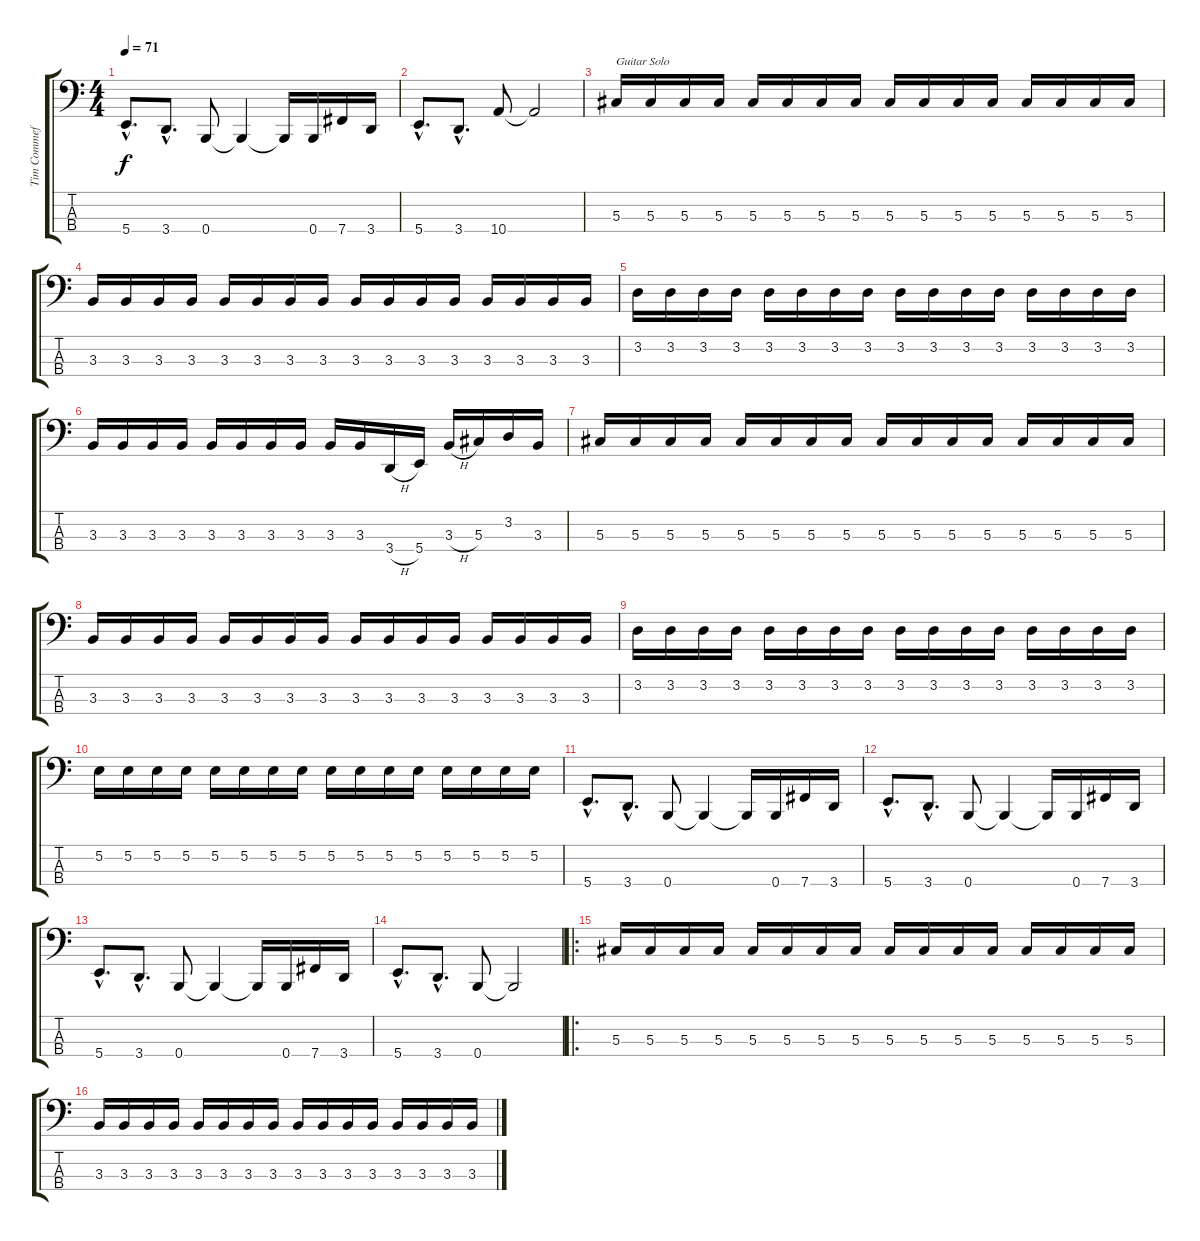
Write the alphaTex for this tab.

\track ("Tim Commeford" "Tim Commef") {instrument electricbassfinger}
\staff {score tabs}
\tuning (E2 B1 Ab1 B0) {hide}
\ts (4 4)
\tempo 71
\clef f4
\ks c
5.4{hac}.8{d dy f} 3.4{hac}.8{d} 0.4.8 0.4{t}.4 0.4{t}.16 0.4.16 7.4.16 3.4.16 |
5.4{hac}.8{d} 3.4{hac}.8{d} 10.4.8 10.4{t}.2 |
5.3.16{txt "Guitar Solo"} 5.3.16 5.3.16 5.3.16 5.3.16 5.3.16 5.3.16 5.3.16 5.3.16 5.3.16 5.3.16 5.3.16 5.3.16 5.3.16 5.3.16 5.3.16 |
3.3.16 3.3.16 3.3.16 3.3.16 3.3.16 3.3.16 3.3.16 3.3.16 3.3.16 3.3.16 3.3.16 3.3.16 3.3.16 3.3.16 3.3.16 3.3.16 |
3.2.16 3.2.16 3.2.16 3.2.16 3.2.16 3.2.16 3.2.16 3.2.16 3.2.16 3.2.16 3.2.16 3.2.16 3.2.16 3.2.16 3.2.16 3.2.16 |
3.3.16 3.3.16 3.3.16 3.3.16 3.3.16 3.3.16 3.3.16 3.3.16 3.3.16 3.3.16 3.4{h}.16 5.4.16 3.3{h}.16 5.3.16 3.2.16 3.3.16 |
5.3.16 5.3.16 5.3.16 5.3.16 5.3.16 5.3.16 5.3.16 5.3.16 5.3.16 5.3.16 5.3.16 5.3.16 5.3.16 5.3.16 5.3.16 5.3.16 |
3.3.16 3.3.16 3.3.16 3.3.16 3.3.16 3.3.16 3.3.16 3.3.16 3.3.16 3.3.16 3.3.16 3.3.16 3.3.16 3.3.16 3.3.16 3.3.16 |
3.2.16 3.2.16 3.2.16 3.2.16 3.2.16 3.2.16 3.2.16 3.2.16 3.2.16 3.2.16 3.2.16 3.2.16 3.2.16 3.2.16 3.2.16 3.2.16 |
5.2.16 5.2.16 5.2.16 5.2.16 5.2.16 5.2.16 5.2.16 5.2.16 5.2.16 5.2.16 5.2.16 5.2.16 5.2.16 5.2.16 5.2.16 5.2.16 |
5.4{hac}.8{d} 3.4{hac}.8{d} 0.4.8 0.4{t}.4 0.4{t}.16 0.4.16 7.4.16 3.4.16 |
5.4{hac}.8{d} 3.4{hac}.8{d} 0.4.8 0.4{t}.4 0.4{t}.16 0.4.16 7.4.16 3.4.16 |
5.4{hac}.8{d} 3.4{hac}.8{d} 0.4.8 0.4{t}.4 0.4{t}.16 0.4.16 7.4.16 3.4.16 |
5.4{hac}.8{d} 3.4{hac}.8{d} 0.4.8 0.4{t}.2 |
\ro
5.3.16 5.3.16 5.3.16 5.3.16 5.3.16 5.3.16 5.3.16 5.3.16 5.3.16 5.3.16 5.3.16 5.3.16 5.3.16 5.3.16 5.3.16 5.3.16 |
3.3.16 3.3.16 3.3.16 3.3.16 3.3.16 3.3.16 3.3.16 3.3.16 3.3.16 3.3.16 3.3.16 3.3.16 3.3.16 3.3.16 3.3.16 3.3.16
